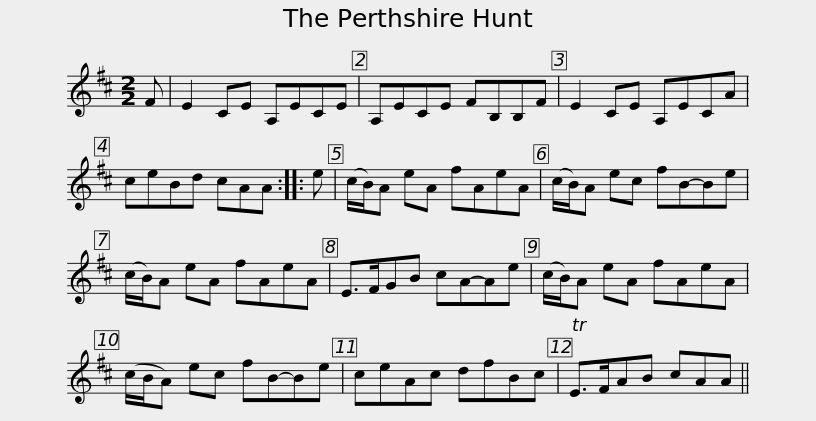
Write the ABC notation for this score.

X:1
L:1/8
M:2/2
I:linebreak $
K:D
V:1 treble
V:1
 F | E2 CE A,ECE | A,ECE FB,B,F | E2 CE A,ECA | ceBd cAA :: %5
 e | (c/B/)A eA fAeA |$ (c/B/)A ec fB-Be | (c/B/)A eA fAeA | E>FGB cA-Ae | %10
 (c/B/)A eA fAeA | (c/B/A) ec fB-Be |$ ceAc dfBc | TE>FAB cAA || %14
